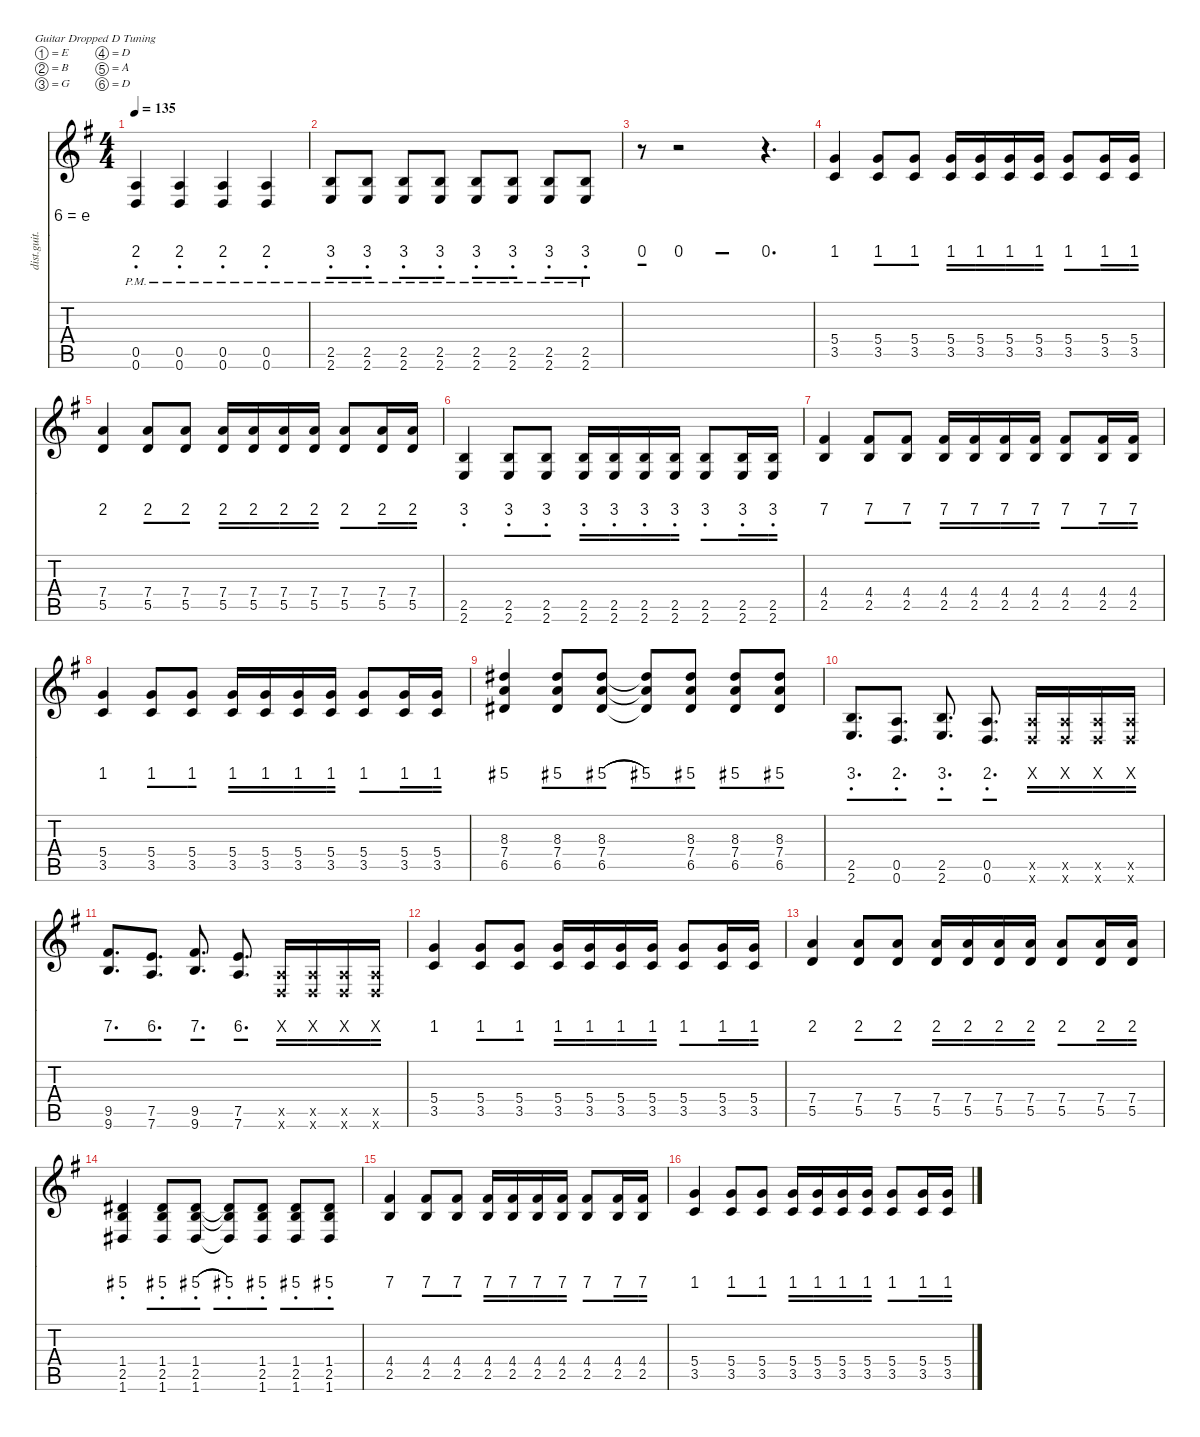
\defaultSystemsLayout 4
\hideDynamics
\bracketExtendMode nobrackets
\track ("Rhythm" "dist.guit.") {instrument distortionguitar}
\staff {score tabs numbered}
\tuning (E4 B3 G3 D3 A2 D2)
\ts (4 4)
\tempo 135
\clef g2
\ks eminor
(0.5{pm acc forcenatural} 0.6{pm acc forcenatural}).4{dy mf beam Up} (0.5{pm acc forcenatural} 0.6{pm acc forcenatural}).4{beam Up} (0.5{pm acc forcenatural} 0.6{pm acc forcenatural}).4{beam Up} (0.5{pm acc forcenatural} 0.6{pm acc forcenatural}).4{beam Up} |
(2.5{pm acc forcenatural} 2.6{pm acc forcenatural}).8{beam Up} (2.5{pm acc forcenatural} 2.6{pm acc forcenatural}).8{beam Up} (2.5{pm acc forcenatural} 2.6{pm acc forcenatural}).8{beam Up} (2.5{pm acc forcenatural} 2.6{pm acc forcenatural}).8{beam Up} (2.5{pm acc forcenatural} 2.6{pm acc forcenatural}).8{beam Up} (2.5{pm acc forcenatural} 2.6{pm acc forcenatural}).8{beam Up} (2.5{pm acc forcenatural} 2.6{pm acc forcenatural}).8{beam Up} (2.5{pm acc forcenatural} 2.6{pm acc forcenatural}).8{beam Up} |
r.8{beam Down} r.2{beam Down} r.4{d beam Down} |
(5.4{acc forcenatural} 3.5{acc forcenatural}).4{beam Up} (5.4{acc forcenatural} 3.5{acc forcenatural}).8{beam Up} (5.4{acc forcenatural} 3.5{acc forcenatural}).8{beam Up} (5.4{acc forcenatural} 3.5{acc forcenatural}).16{beam Up} (5.4{acc forcenatural} 3.5{acc forcenatural}).16{beam Up} (5.4{acc forcenatural} 3.5{acc forcenatural}).16{beam Up} (5.4{acc forcenatural} 3.5{acc forcenatural}).16{beam Up} (5.4{acc forcenatural} 3.5{acc forcenatural}).8{beam Up} (5.4{acc forcenatural} 3.5{acc forcenatural}).16{beam Up} (5.4{acc forcenatural} 3.5{acc forcenatural}).16{beam Up} |
(7.4{acc forcenatural} 5.5{acc forcenatural}).4{beam Up} (7.4{acc forcenatural} 5.5{acc forcenatural}).8{beam Up} (7.4{acc forcenatural} 5.5{acc forcenatural}).8{beam Up} (7.4{acc forcenatural} 5.5{acc forcenatural}).16{beam Up} (7.4{acc forcenatural} 5.5{acc forcenatural}).16{beam Up} (7.4{acc forcenatural} 5.5{acc forcenatural}).16{beam Up} (7.4{acc forcenatural} 5.5{acc forcenatural}).16{beam Up} (7.4{acc forcenatural} 5.5{acc forcenatural}).8{beam Up} (7.4{acc forcenatural} 5.5{acc forcenatural}).16{beam Up} (7.4{acc forcenatural} 5.5{acc forcenatural}).16{beam Up} |
(2.5{acc forcenatural} 2.6{acc forcenatural}).4{beam Up} (2.5{acc forcenatural} 2.6{acc forcenatural}).8{beam Up} (2.5{acc forcenatural} 2.6{acc forcenatural}).8{beam Up} (2.5{acc forcenatural} 2.6{acc forcenatural}).16{beam Up} (2.5{acc forcenatural} 2.6{acc forcenatural}).16{beam Up} (2.5{acc forcenatural} 2.6{acc forcenatural}).16{beam Up} (2.5{acc forcenatural} 2.6{acc forcenatural}).16{beam Up} (2.5{acc forcenatural} 2.6{acc forcenatural}).8{beam Up} (2.5{acc forcenatural} 2.6{acc forcenatural}).16{dy f beam Up} (2.5{acc forcenatural} 2.6{acc forcenatural}).16{dy mf beam Up} |
(4.4{acc #} 2.5{acc forcenatural}).4{beam Up} (4.4{acc #} 2.5{acc forcenatural}).8{beam Up} (4.4{acc #} 2.5{acc forcenatural}).8{beam Up} (4.4{acc #} 2.5{acc forcenatural}).16{beam Up} (4.4{acc #} 2.5{acc forcenatural}).16{beam Up} (4.4{acc #} 2.5{acc forcenatural}).16{beam Up} (4.4{acc #} 2.5{acc forcenatural}).16{beam Up} (4.4{acc #} 2.5{acc forcenatural}).8{beam Up} (4.4{acc #} 2.5{acc forcenatural}).16{dy f beam Up} (4.4{acc #} 2.5{acc forcenatural}).16{dy mf beam Up} |
(5.4{acc forcenatural} 3.5{acc forcenatural}).4{beam Up} (5.4{acc forcenatural} 3.5{acc forcenatural}).8{beam Up} (5.4{acc forcenatural} 3.5{acc forcenatural}).8{beam Up} (5.4{acc forcenatural} 3.5{acc forcenatural}).16{beam Up} (5.4{acc forcenatural} 3.5{acc forcenatural}).16{beam Up} (5.4{acc forcenatural} 3.5{acc forcenatural}).16{beam Up} (5.4{acc forcenatural} 3.5{acc forcenatural}).16{beam Up} (5.4{acc forcenatural} 3.5{acc forcenatural}).8{beam Up} (5.4{acc forcenatural} 3.5{acc forcenatural}).16{beam Up} (5.4{acc forcenatural} 3.5{acc forcenatural}).16{beam Up} |
(8.3{acc #} 7.4{acc forcenatural} 6.5{acc #}).4{beam Up} (8.3{acc #} 7.4{acc forcenatural} 6.5{acc #}).8{beam Up} (8.3{acc #} 7.4{acc forcenatural} 6.5{acc #}).8{beam Up} (8.3{t acc #} 7.4{t acc forcenatural} 6.5{t acc #}).8{dy f beam Up} (8.3{acc #} 7.4{acc forcenatural} 6.5{acc #}).8{dy mf beam Up} (8.3{acc #} 7.4{acc forcenatural} 6.5{acc #}).8{beam Up} (8.3{acc #} 7.4{acc forcenatural} 6.5{acc #}).8{beam Up} |
(2.5{acc forcenatural} 2.6{acc forcenatural}).8{d beam Up} (0.5{acc forcenatural} 0.6{acc forcenatural}).8{d beam Up} (2.5{acc forcenatural} 2.6{acc forcenatural}).8{d beam Up} (0.5{acc forcenatural} 0.6{acc forcenatural}).8{d beam Up} (0.5{x acc forcenatural} 0.6{x acc forcenatural}).16{beam Up} (0.5{x acc forcenatural} 0.6{x acc forcenatural}).16{beam Up} (0.5{x acc forcenatural} 0.6{x acc forcenatural}).16{beam Up} (0.5{x acc forcenatural} 0.6{x acc forcenatural}).16{beam Up} |
(9.5{acc #} 9.6{acc forcenatural}).8{d beam Up} (7.5{acc forcenatural} 7.6{acc forcenatural}).8{d beam Up} (9.5{acc #} 9.6{acc forcenatural}).8{d beam Up} (7.5{acc forcenatural} 7.6{acc forcenatural}).8{d beam Up} (0.5{x acc forcenatural} 0.6{x acc forcenatural}).16{beam Up} (0.5{x acc forcenatural} 0.6{x acc forcenatural}).16{beam Up} (0.5{x acc forcenatural} 0.6{x acc forcenatural}).16{beam Up} (0.5{x acc forcenatural} 0.6{x acc forcenatural}).16{beam Up} |
(5.4{acc forcenatural} 3.5{acc forcenatural}).4{beam Up} (5.4{acc forcenatural} 3.5{acc forcenatural}).8{beam Up} (5.4{acc forcenatural} 3.5{acc forcenatural}).8{beam Up} (5.4{acc forcenatural} 3.5{acc forcenatural}).16{beam Up} (5.4{acc forcenatural} 3.5{acc forcenatural}).16{beam Up} (5.4{acc forcenatural} 3.5{acc forcenatural}).16{beam Up} (5.4{acc forcenatural} 3.5{acc forcenatural}).16{beam Up} (5.4{acc forcenatural} 3.5{acc forcenatural}).8{beam Up} (5.4{acc forcenatural} 3.5{acc forcenatural}).16{beam Up} (5.4{acc forcenatural} 3.5{acc forcenatural}).16{beam Up} |
(7.4{acc forcenatural} 5.5{acc forcenatural}).4{beam Up} (7.4{acc forcenatural} 5.5{acc forcenatural}).8{beam Up} (7.4{acc forcenatural} 5.5{acc forcenatural}).8{beam Up} (7.4{acc forcenatural} 5.5{acc forcenatural}).16{beam Up} (7.4{acc forcenatural} 5.5{acc forcenatural}).16{beam Up} (7.4{acc forcenatural} 5.5{acc forcenatural}).16{beam Up} (7.4{acc forcenatural} 5.5{acc forcenatural}).16{beam Up} (7.4{acc forcenatural} 5.5{acc forcenatural}).8{beam Up} (7.4{acc forcenatural} 5.5{acc forcenatural}).16{beam Up} (7.4{acc forcenatural} 5.5{acc forcenatural}).16{beam Up} |
(1.4{acc #} 2.5{acc forcenatural} 1.6{acc #}).4{beam Up} (1.4{acc #} 2.5{acc forcenatural} 1.6{acc #}).8{beam Up} (1.4{acc #} 2.5{acc forcenatural} 1.6{acc #}).8{beam Up} (1.4{t acc #} 2.5{t acc forcenatural} 1.6{t acc #}).8{dy f beam Up} (1.4{acc #} 2.5{acc forcenatural} 1.6{acc #}).8{dy mf beam Up} (1.4{acc #} 2.5{acc forcenatural} 1.6{acc #}).8{beam Up} (1.4{acc #} 2.5{acc forcenatural} 1.6{acc #}).8{beam Up} |
(4.4{acc #} 2.5{acc forcenatural}).4{beam Up} (4.4{acc #} 2.5{acc forcenatural}).8{beam Up} (4.4{acc #} 2.5{acc forcenatural}).8{beam Up} (4.4{acc #} 2.5{acc forcenatural}).16{beam Up} (4.4{acc #} 2.5{acc forcenatural}).16{beam Up} (4.4{acc #} 2.5{acc forcenatural}).16{beam Up} (4.4{acc #} 2.5{acc forcenatural}).16{beam Up} (4.4{acc #} 2.5{acc forcenatural}).8{beam Up} (4.4{acc #} 2.5{acc forcenatural}).16{dy f beam Up} (4.4{acc #} 2.5{acc forcenatural}).16{dy mf beam Up} |
(5.4{acc forcenatural} 3.5{acc forcenatural}).4{beam Up} (5.4{acc forcenatural} 3.5{acc forcenatural}).8{beam Up} (5.4{acc forcenatural} 3.5{acc forcenatural}).8{beam Up} (5.4{acc forcenatural} 3.5{acc forcenatural}).16{beam Up} (5.4{acc forcenatural} 3.5{acc forcenatural}).16{beam Up} (5.4{acc forcenatural} 3.5{acc forcenatural}).16{beam Up} (5.4{acc forcenatural} 3.5{acc forcenatural}).16{beam Up} (5.4{acc forcenatural} 3.5{acc forcenatural}).8{beam Up} (5.4{acc forcenatural} 3.5{acc forcenatural}).16{beam Up} (5.4{acc forcenatural} 3.5{acc forcenatural}).16{beam Up}
